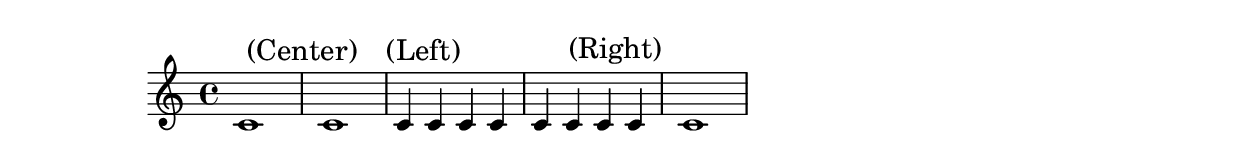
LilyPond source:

%% Do not edit this file; it is auto-generated from LSR http://lsr.dsi.unimi.it
%% This file is in the public domain.
\version "2.12.3"

\header {
  lsrtags = "text"

  texidoc = "
By default the @code{\\mark} command centers objects over a bar line. 
This behavior can be modified to align at right or left.  

"
  doctitle = "Aligning objects created with the \\mark command"
} % begin verbatim

\relative c' {
  c1 \mark "(Center)"
  c1
  \once \override Score.RehearsalMark #'self-alignment-X = #LEFT
  \mark "(Left)"
  c4 c c c
  c4 c c c
  \once \override Score.RehearsalMark #'self-alignment-X = #RIGHT
  \mark "(Right)"
  c1
}


